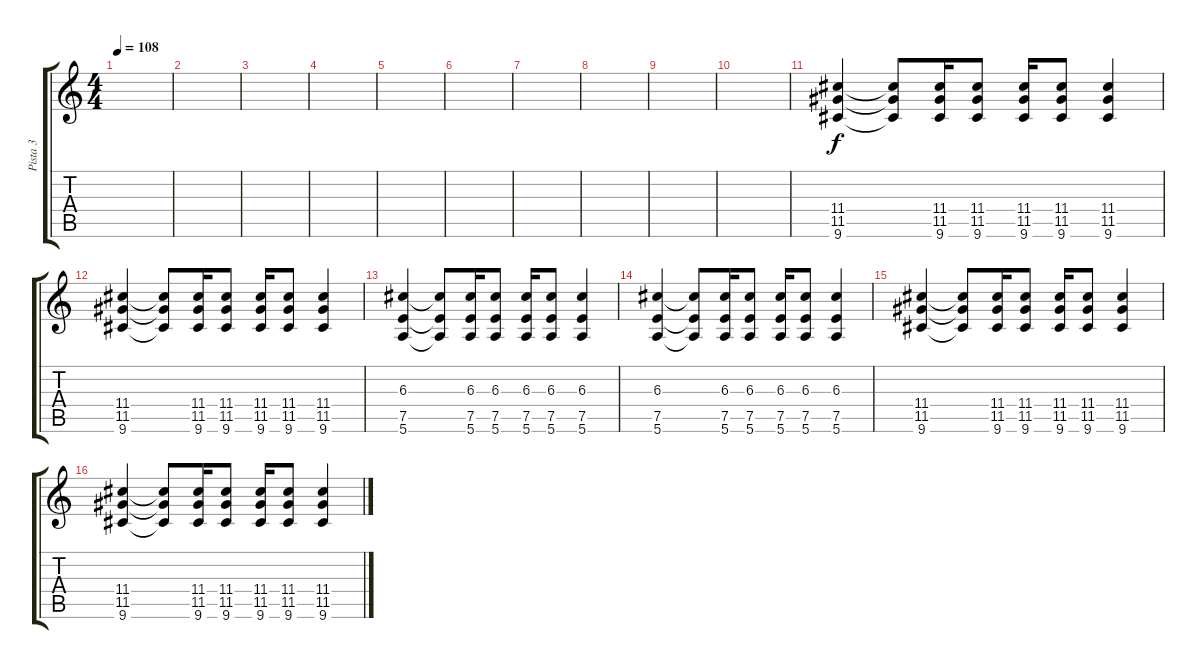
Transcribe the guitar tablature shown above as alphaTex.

\track ("Pista 3" "Pista 3") {instrument distortionguitar}
\staff {score tabs}
\tuning (E4 B3 G3 D3 A2 E2) {hide}
\ts (4 4)
\tempo 108
\clef g2
\ks c
|
|
|
|
|
|
|
|
|
|
(11.4 11.5 9.6).4 (11.4{t} 11.5{t} 9.6{t}).8 (11.4 11.5 9.6).16 (11.4 11.5 9.6).8 (11.4 11.5 9.6).16 (11.4 11.5 9.6).8 (11.4 11.5 9.6).4 |
(11.4 11.5 9.6).4 (11.4{t} 11.5{t} 9.6{t}).8 (11.4 11.5 9.6).16 (11.4 11.5 9.6).8 (11.4 11.5 9.6).16 (11.4 11.5 9.6).8 (11.4 11.5 9.6).4 |
(6.3 7.5 5.6).4 (6.3{t} 7.5{t} 5.6{t}).8 (6.3 7.5 5.6).16 (6.3 7.5 5.6).8 (6.3 7.5 5.6).16 (6.3 7.5 5.6).8 (6.3 7.5 5.6).4 |
(6.3 7.5 5.6).4 (6.3{t} 7.5{t} 5.6{t}).8 (6.3 7.5 5.6).16 (6.3 7.5 5.6).8 (6.3 7.5 5.6).16 (6.3 7.5 5.6).8 (6.3 7.5 5.6).4 |
(11.4 11.5 9.6).4 (11.4{t} 11.5{t} 9.6{t}).8 (11.4 11.5 9.6).16 (11.4 11.5 9.6).8 (11.4 11.5 9.6).16 (11.4 11.5 9.6).8 (11.4 11.5 9.6).4 |
(11.4 11.5 9.6).4 (11.4{t} 11.5{t} 9.6{t}).8 (11.4 11.5 9.6).16 (11.4 11.5 9.6).8 (11.4 11.5 9.6).16 (11.4 11.5 9.6).8 (11.4 11.5 9.6).4
